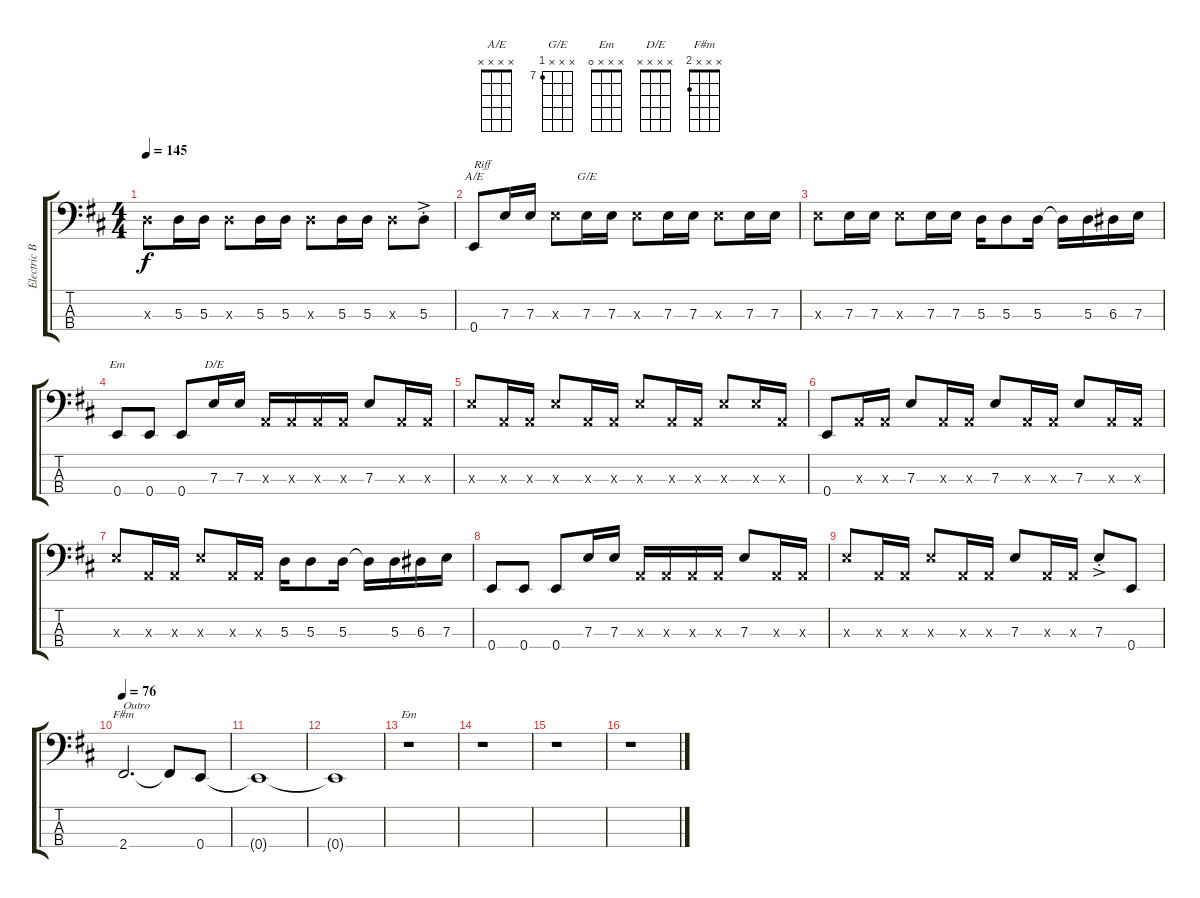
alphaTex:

\track ("Electric Bass" "Electric B") {instrument electricbassfinger}
\staff {score tabs}
\tuning (G2 D2 A1 E1) {hide}
\chord ("A/E" x x x x)
\chord ("G/E" x x x 7) {firstfret 7}
\chord ("Em" x x 7 x) {firstfret 7}
\chord ("D/E" x x x x)
\chord ("F#m" x x x 2)
\chord ("Em" x x x 0)
\ts (4 4)
\tempo 145
\clef f4
\ks bminor
5.3{x}.8{dy f} 5.3.16 5.3.16 5.3{x}.8 5.3.16 5.3.16 5.3{x}.8 5.3.16 5.3.16 5.3{x}.8 5.3{ac st}.8 |
0.4.8{ch "A/E" txt "Riff"} 7.3.16 7.3.16 7.3{x}.8 7.3.16{ch "G/E"} 7.3.16 7.3{x}.8 7.3.16 7.3.16 7.3{x}.8 7.3.16 7.3.16 |
7.3{x}.8 7.3.16 7.3.16 7.3{x}.8 7.3.16 7.3.16 5.3.16 5.3.8 5.3.16 5.3{t}.16 5.3.16 6.3.16 7.3.16 |
0.4.8{ch "Em"} 0.4.8 0.4.8 7.3.16{ch "D/E"} 7.3.16 0.3{x}.16 0.3{x}.16 0.3{x}.16 0.3{x}.16 7.3.8 0.3{x}.16 0.3{x}.16 |
7.3{x}.8 0.3{x}.16 0.3{x}.16 7.3{x}.8 0.3{x}.16 0.3{x}.16 7.3{x}.8 0.3{x}.16 0.3{x}.16 7.3{x}.8 7.3{x}.16 0.3{x}.16 |
0.4.8 0.3{x}.16 0.3{x}.16 7.3.8 0.3{x}.16 0.3{x}.16 7.3.8 0.3{x}.16 0.3{x}.16 7.3.8 0.3{x}.16 0.3{x}.16 |
7.3{x}.8 0.3{x}.16 0.3{x}.16 7.3{x}.8 0.3{x}.16 0.3{x}.16 5.3.16 5.3.8 5.3.16 5.3{t}.16 5.3.16 6.3.16 7.3.16 |
0.4.8 0.4.8 0.4.8 7.3.16 7.3.16 0.3{x}.16 0.3{x}.16 0.3{x}.16 0.3{x}.16 7.3.8 0.3{x}.16 0.3{x}.16 |
7.3{x}.8 0.3{x}.16 0.3{x}.16 7.3{x}.8 0.3{x}.16 0.3{x}.16 7.3.8 0.3{x}.16 0.3{x}.16 7.3{ac st}.8 0.4.8 |
\tempo 76
2.4.2{d ch "F#m" txt "Outro"} 2.4{t}.8 0.4.8 |
0.4{t}.1 |
0.4{t}.1 |
r.1{ch "Em"} |
r.1 |
r.1 |
r.1
